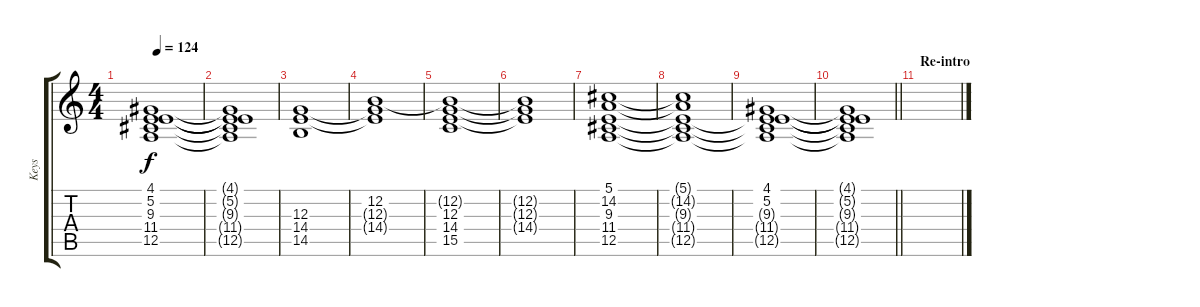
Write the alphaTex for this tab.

\track ("Keys" "Keys") {instrument vibraphone}
\staff {score tabs}
\tuning (E4 B3 G3 D3 A2 E2) {hide}
\ts (4 4)
\tempo 124
\clef g2
\ks c
(4.1 5.2 9.3{t} 11.4{t} 12.5{t}).1{dy f} |
(4.1{t} 5.2{t} 9.3{t} 11.4{t} 12.5{t}).1 |
(12.3 14.4 14.5).1{instrument stringensemble2} |
(12.2 12.3{t} 14.4{t}).1 |
(12.2{t} 12.3 14.4 15.5).1 |
(12.2{t} 12.3{t} 14.4{t}).1 |
(5.1 14.2 9.3 11.4 12.5).1 |
(5.1{t} 14.2{t} 9.3{t} 11.4{t} 12.5{t}).1 |
(4.1 5.2 9.3{t} 11.4{t} 12.5{t}).1 |
\barLineRight lightlight
(4.1{t} 5.2{t} 9.3{t} 11.4{t} 12.5{t}).1 |
\section ("" "Re-intro")
